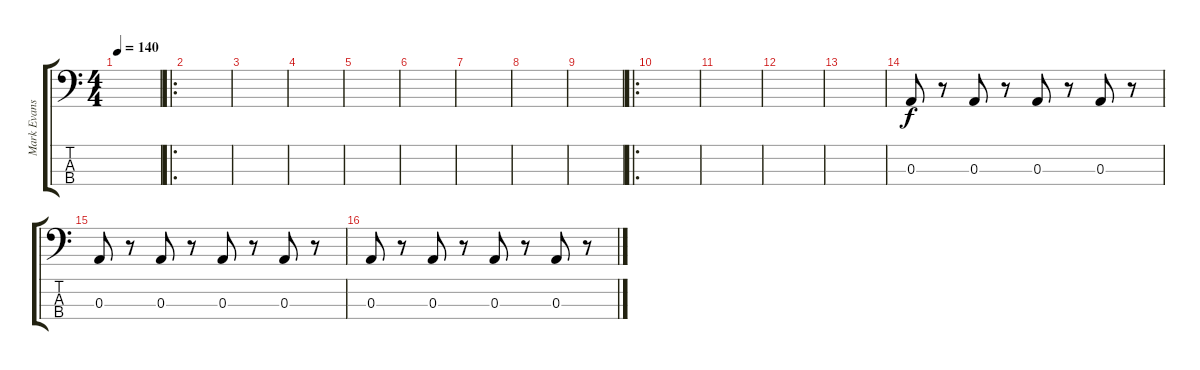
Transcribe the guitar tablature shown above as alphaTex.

\track ("Mark Evans?" "Mark Evans") {instrument electricbassfinger}
\staff {score tabs}
\tuning (G2 D2 A1 E1) {hide}
\ts (4 4)
\tempo 140
\clef f4
\ks c
|
\ro
|
|
|
|
|
|
|
|
\ro
|
|
|
|
0.3.8 r.8 0.3.8 r.8 0.3.8 r.8 0.3.8 r.8 |
0.3.8 r.8 0.3.8 r.8 0.3.8 r.8 0.3.8 r.8 |
0.3.8 r.8 0.3.8 r.8 0.3.8 r.8 0.3.8 r.8
